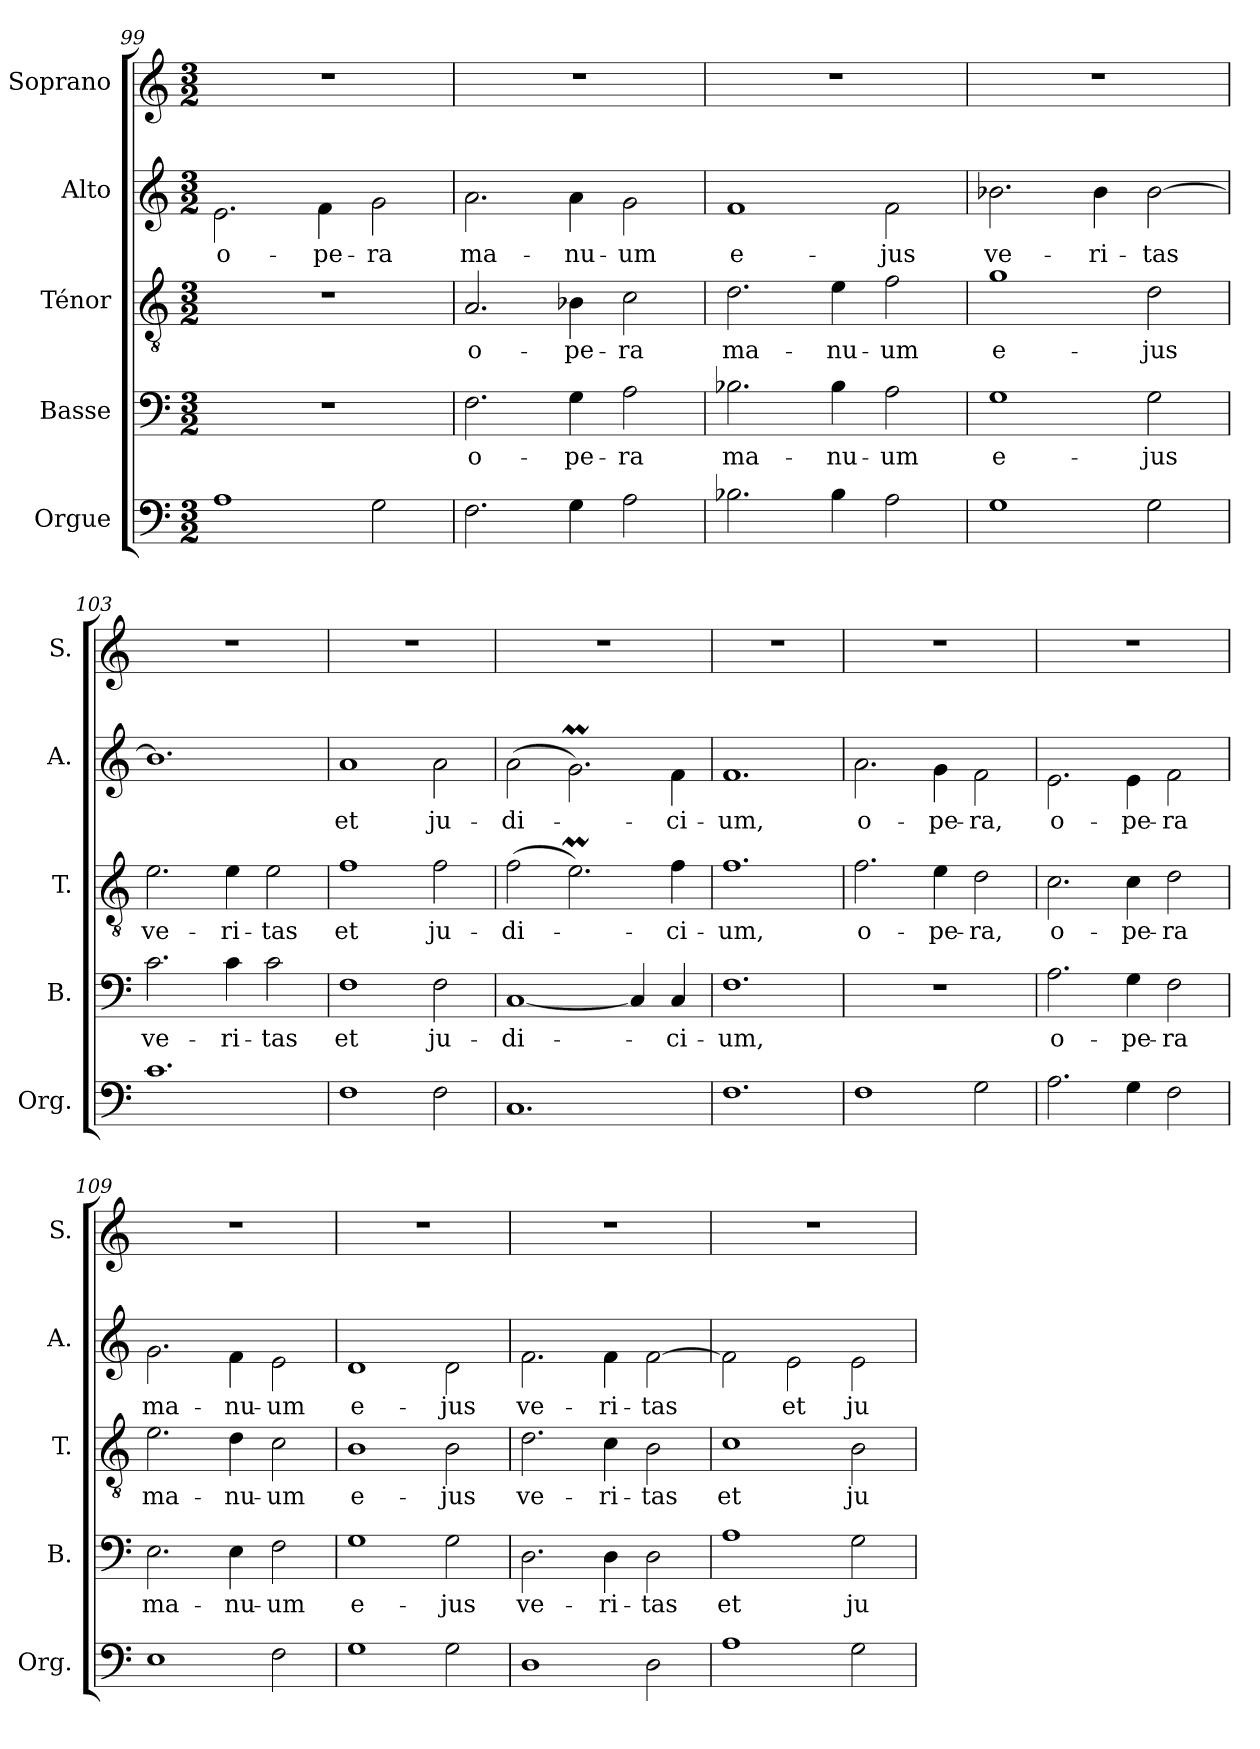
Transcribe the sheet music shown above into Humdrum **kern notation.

**kern	**kern	**text	**kern	**text	**kern	**text	**kern
*part5	*part4	*part4	*part3	*part3	*part2	*part2	*part1
*staff5	*staff4	*staff4	*staff3	*staff3	*staff2	*staff2	*staff1
*I"Orgue	*I"Basse	*	*I"Ténor	*	*I"Alto	*	*I"Soprano
*I'Org.	*I'B.	*	*I'T.	*	*I'A.	*	*I'S.
*clefF4	*clefF4	*	*clefGv2	*	*clefG2	*	*clefG2
*k[]	*k[]	*	*k[]	*	*k[]	*	*k[]
*M3/2	*M3/2	*	*M3/2	*	*M3/2	*	*M3/2
=99	=99	=99	=99	=99	=99	=99	=99
!	!	!	!	!	!	!LO:LY:b	!
1A	1.r	.	1.r	.	2.e\	o-	1.r
!	!	!	!	!	!	!LO:LY:b	!
.	.	.	.	.	4f\	-pe-	.
!	!	!	!	!	!	!LO:LY:b	!
2G\	.	.	.	.	2g\	-ra	.
=100	=100	=100	=100	=100	=100	=100	=100
!	!	!LO:LY:b	!	!LO:LY:b	!	!LO:LY:b	!
2.F\	2.F\	o-	2.A/	o-	2.a\	ma-	1.r
!	!	!LO:LY:b	!	!LO:LY:b	!	!LO:LY:b	!
4G\	4G\	-pe-	4B-X\	-pe-	4a\	-nu-	.
!	!	!LO:LY:b	!	!LO:LY:b	!	!LO:LY:b	!
2A\	2A\	-ra	2c\	-ra	2g\	-um	.
=101	=101	=101	=101	=101	=101	=101	=101
!	!	!LO:LY:b	!	!LO:LY:b	!	!LO:LY:b	!
2.B-X\	2.B-X\	ma-	2.d\	ma-	1f	e-	1.r
!	!	!LO:LY:b	!	!LO:LY:b	!	!	!
4B-\	4B-\	-nu-	4e\	-nu-	.	.	.
!	!	!LO:LY:b	!	!LO:LY:b	!	!LO:LY:b	!
2A\	2A\	-um	2f\	-um	2f\	-jus	.
=102	=102	=102	=102	=102	=102	=102	=102
!	!	!LO:LY:b	!	!LO:LY:b	!	!LO:LY:b	!
1G	1G	e-	1g	e-	2.b-X\	ve-	1.r
!	!	!	!	!	!	!LO:LY:b	!
.	.	.	.	.	4b-\	-ri-	.
!	!	!LO:LY:b	!	!LO:LY:b	!	!LO:LY:b	!
2G\	2G\	-jus	2d\	-jus	[2b-\	-tas	.
=103	=103	=103	=103	=103	=103	=103	=103
!	!	!LO:LY:b	!	!LO:LY:b	!	!	!
1.c	2.c\	ve-	2.e\	ve-	1.b-]	.	1.r
!	!	!LO:LY:b	!	!LO:LY:b	!	!	!
.	4c\	-ri-	4e\	-ri-	.	.	.
!	!	!LO:LY:b	!	!LO:LY:b	!	!	!
.	2c\	-tas	2e\	-tas	.	.	.
=104	=104	=104	=104	=104	=104	=104	=104
!	!	!LO:LY:b	!	!LO:LY:b	!	!LO:LY:b	!
1F	1F	et	1f	et	1a	et	1.r
!	!	!LO:LY:b	!	!LO:LY:b	!	!LO:LY:b	!
2F\	2F\	ju-	2f\	ju-	2a\	ju-	.
=105	=105	=105	=105	=105	=105	=105	=105
!	!	!LO:LY:b	!	!LO:LY:b	!	!LO:LY:b	!
1.C	[1C	-di-	(>2f\	-di-	(>2a\	-di-	1.r
.	.	.	2.em\)	.	2.gM\)	.	.
.	4C/]	.	.	.	.	.	.
!	!	!LO:LY:b	!	!LO:LY:b	!	!LO:LY:b	!
.	4C/	ci-	4f\	-ci-	4f\	-ci-	.
=106	=106	=106	=106	=106	=106	=106	=106
!	!	!LO:LY:b	!	!LO:LY:b	!	!LO:LY:b	!
1.F	1.F	-um,	1.f	-um,	1.f	-um,	1.r
=107	=107	=107	=107	=107	=107	=107	=107
!	!	!	!	!LO:LY:b	!	!LO:LY:b	!
1F	1.r	.	2.f\	o-	2.a\	o-	1.r
!	!	!	!	!LO:LY:b	!	!LO:LY:b	!
.	.	.	4e\	-pe-	4g\	-pe-	.
!	!	!	!	!LO:LY:b	!	!LO:LY:b	!
2G\	.	.	2d\	-ra,	2f\	-ra,	.
=108	=108	=108	=108	=108	=108	=108	=108
!	!	!LO:LY:b	!	!LO:LY:b	!	!LO:LY:b	!
2.A\	2.A\	o-	2.c\	o-	2.e\	o-	1.r
!	!	!LO:LY:b	!	!LO:LY:b	!	!LO:LY:b	!
4G\	4G\	-pe-	4c\	-pe-	4e\	-pe-	.
!	!	!LO:LY:b	!	!LO:LY:b	!	!LO:LY:b	!
2F\	2F\	-ra	2d\	-ra	2f\	-ra	.
!!LO:PB:g=z
=109	=109	=109	=109	=109	=109	=109	=109
!	!	!LO:LY:b	!	!LO:LY:b	!	!LO:LY:b	!
1E	2.E\	ma-	2.e\	ma-	2.g\	ma-	1.r
!	!	!LO:LY:b	!	!LO:LY:b	!	!LO:LY:b	!
.	4E\	-nu-	4d\	-nu-	4f\	-nu-	.
!	!	!LO:LY:b	!	!LO:LY:b	!	!LO:LY:b	!
2F\	2F\	-um	2c\	-um	2e\	-um	.
=110	=110	=110	=110	=110	=110	=110	=110
!	!	!LO:LY:b	!	!LO:LY:b	!	!LO:LY:b	!
1G	1G	e-	1B	e-	1d	e-	1.r
!	!	!LO:LY:b	!	!LO:LY:b	!	!LO:LY:b	!
2G\	2G\	-jus	2B\	-jus	2d\	-jus	.
=111	=111	=111	=111	=111	=111	=111	=111
!	!	!LO:LY:b	!	!LO:LY:b	!	!LO:LY:b	!
1D	2.D\	ve-	2.d\	ve-	2.f\	ve-	1.r
!	!	!LO:LY:b	!	!LO:LY:b	!	!LO:LY:b	!
.	4D\	-ri-	4c\	-ri-	4f\	-ri-	.
!	!	!LO:LY:b	!	!LO:LY:b	!	!LO:LY:b	!
2D\	2D\	-tas	2B\	-tas	[2f\	-tas	.
=112	=112	=112	=112	=112	=112	=112	=112
!	!	!LO:LY:b	!	!LO:LY:b	!	!	!
1A	1A	et	1c	et	2f\]	.	1.r
!	!	!	!	!	!	!LO:LY:b	!
.	.	.	.	.	2e\	et	.
!	!	!LO:LY:b	!	!LO:LY:b	!	!LO:LY:b	!
2G\	2G\	ju-	2B\	ju-	2e\	ju-	.
=	=	=	=	=	=	=	=
*-	*-	*-	*-	*-	*-	*-	*-
